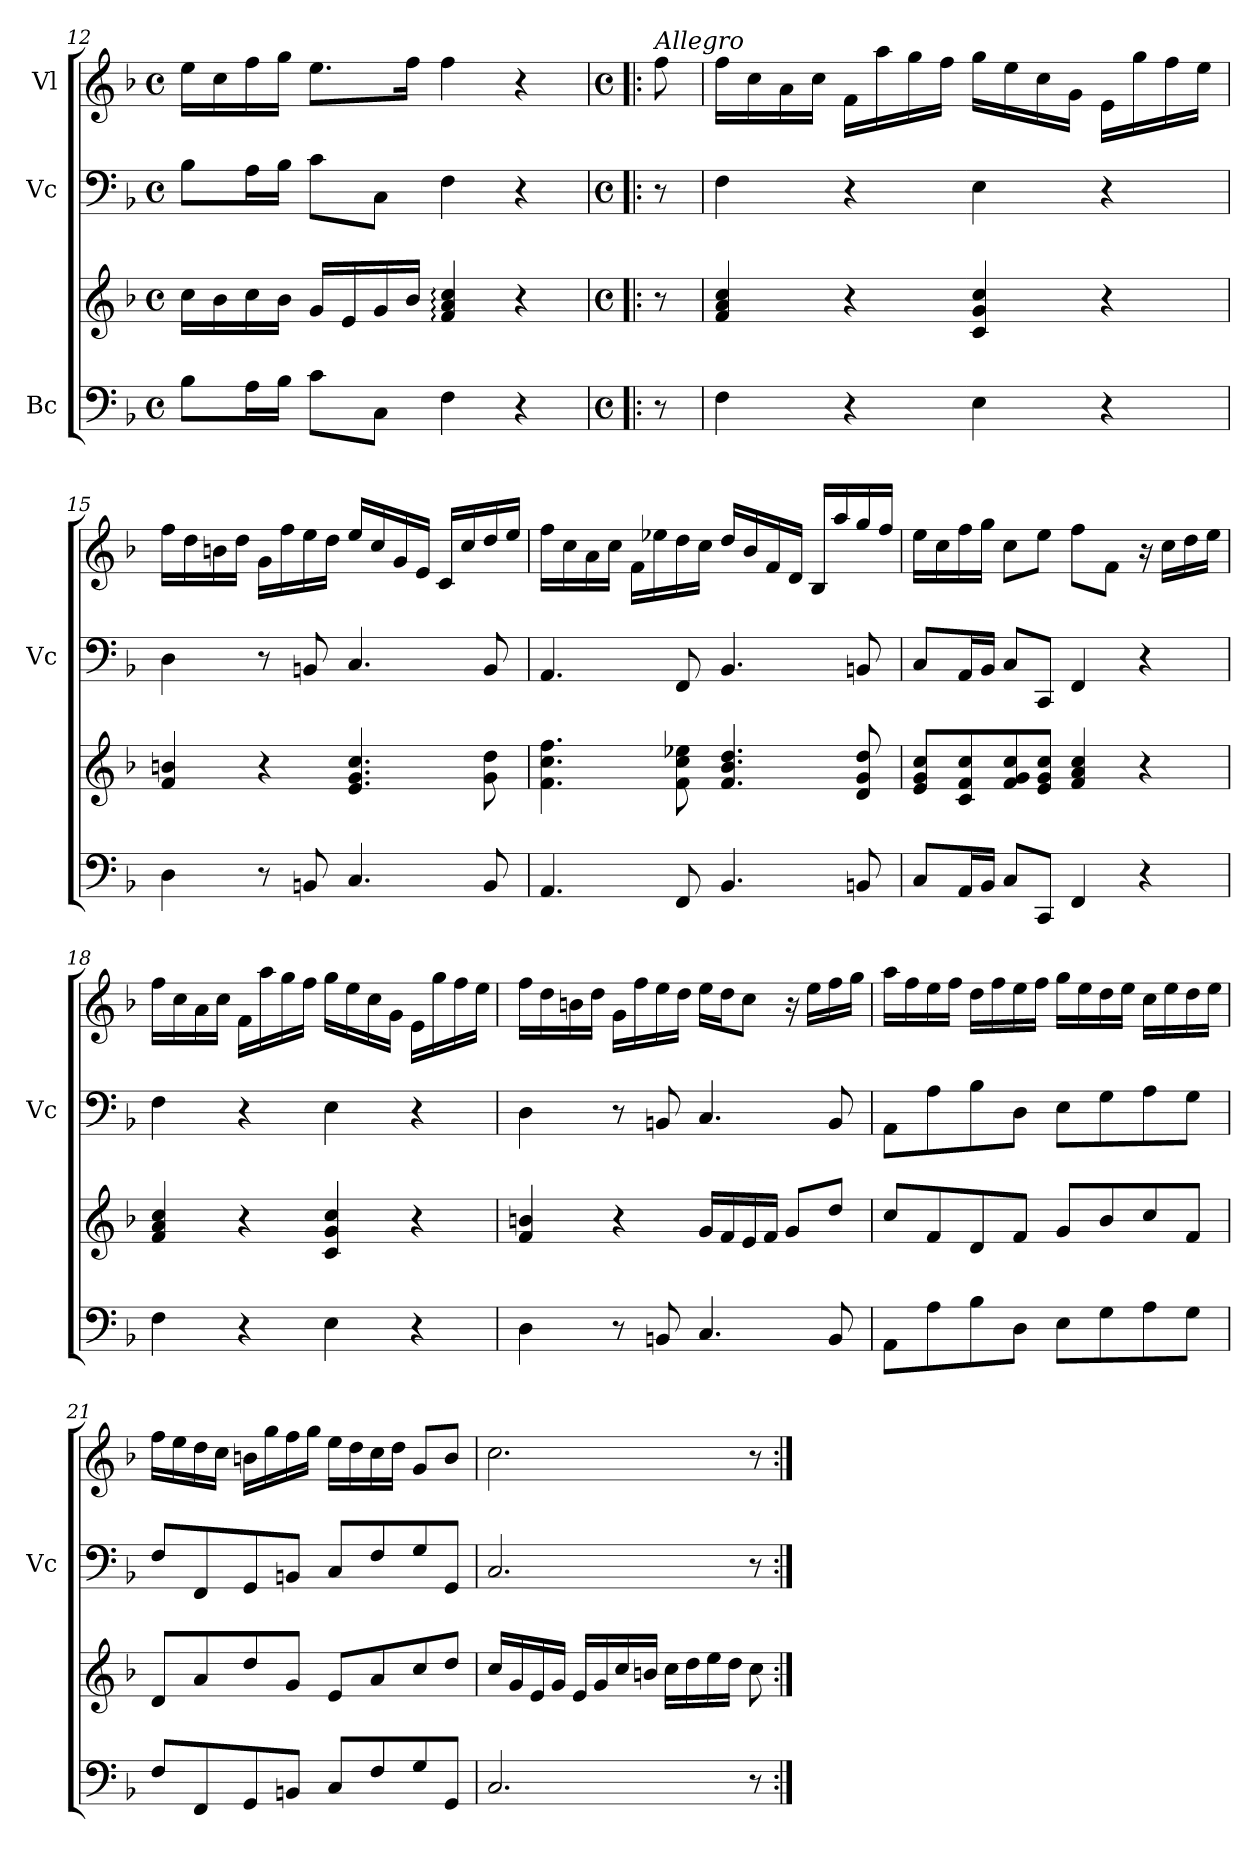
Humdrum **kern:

**kern	**kern	**kern	**kern
*part3	*part3	*part2	*part1
*staff4	*staff3	*staff2	*staff1
*I"Bc	*	*I"Vc	*I"Vl
*	*	*I'Vc	*
*clefF4	*clefG2	*clefF4	*clefG2
*k[b-]	*k[b-]	*k[b-]	*k[b-]
*M4/4	*M4/4	*M4/4	*M4/4
*met(c)	*met(c)	*met(c)	*met(c)
=12	=12	=12	=12
8B-\L	16cc\LL	8B-\L	16ee\LL
.	16b-\	.	16cc\
16A\L	16cc\	16A\L	16ff\
16B-\JJ	16b-\JJ	16B-\JJ	16gg\JJ
8c\L	16g/LL	8c\L	8.ee\L
.	16e/	.	.
8C\J	16g/	8C\J	.
.	16b-/JJ	.	16ff\Jk
4F\	4f/: 4a/: 4cc/:	4F\	4ff\
4r	4r	4r	4r
!!LO:LB:g=z
=13!|:	=13!|:	=13!|:	=13!|:
*M4/4	*M4/4	*M4/4	*M4/4
*met(c)	*met(c)	*met(c)	*met(c)
*	*	*	*MM80
!	!	!	!LO:TX:a:i:t=Allegro
8r	8r	8r	8ff\
=14	=14	=14	=14
4F\	4f/ 4a/ 4cc/	4F\	16ff\LL
.	.	.	16cc\
.	.	.	16a\
.	.	.	16cc\JJ
4r	4r	4r	16f\LL
.	.	.	16aa\
.	.	.	16gg\
.	.	.	16ff\JJ
4E\	4c/ 4g/ 4cc/	4E\	16gg\LL
.	.	.	16ee\
.	.	.	16cc\
.	.	.	16g\JJ
4r	4r	4r	16e\LL
.	.	.	16gg\
.	.	.	16ff\
.	.	.	16ee\JJ
=15	=15	=15	=15
4D\	4f/ 4bn/	4D\	16ff\LL
.	.	.	16dd\
.	.	.	16bn\
.	.	.	16dd\JJ
8r	4r	8r	16g\LL
.	.	.	16ff\
8BBn/	.	8BBn/	16ee\
.	.	.	16dd\JJ
4.C/	4.e/ 4.g/ 4.cc/	4.C/	16ee/LL
.	.	.	16cc/
.	.	.	16g/
.	.	.	16e/JJ
.	.	.	16c/LL
.	.	.	16cc/
8BB/	8g\ 8dd\	8BB/	16dd/
.	.	.	16ee/JJ
!!LO:LB:g=z
=16	=16	=16	=16
4.AA/	4.f\ 4.cc\ 4.ff\	4.AA/	16ff\LL
.	.	.	16cc\
.	.	.	16a\
.	.	.	16cc\JJ
.	.	.	16f\LL
.	.	.	16ee-X\
8FF/	8f\ 8cc\ 8ee-X\	8FF/	16dd\
.	.	.	16cc\JJ
4.BB-/	4.f/ 4.b-/ 4.dd/	4.BB-/	16dd/LL
.	.	.	16b-/
.	.	.	16f/
.	.	.	16d/JJ
.	.	.	16B-/LL
.	.	.	16aa/
8BBn/	8d/ 8g/ 8dd/	8BBn/	16gg/
.	.	.	16ff/JJ
=17	=17	=17	=17
8C/L	8e/ 8g/ 8cc/L	8C/L	16ee\LL
.	.	.	16cc\
16AA/L	8c/ 8f/ 8cc/	16AA/L	16ff\
16BB-/JJ	.	16BB-/JJ	16gg\JJ
8C/L	8f/ 8g/ 8cc/	8C/L	8cc\L
8CC/J	8e/ 8g/ 8cc/J	8CC/J	8ee\J
4FF/	4f/ 4a/ 4cc/	4FF/	8ff\L
.	.	.	8f\J
4r	4r	4r	16r
.	.	.	16cc\LL
.	.	.	16dd\
.	.	.	16ee\JJ
=18	=18	=18	=18
4F\	4f/ 4a/ 4cc/	4F\	16ff\LL
.	.	.	16cc\
.	.	.	16a\
.	.	.	16cc\JJ
4r	4r	4r	16f\LL
.	.	.	16aa\
.	.	.	16gg\
.	.	.	16ff\JJ
4E\	4c/ 4g/ 4cc/	4E\	16gg\LL
.	.	.	16ee\
.	.	.	16cc\
.	.	.	16g\JJ
4r	4r	4r	16e\LL
.	.	.	16gg\
.	.	.	16ff\
.	.	.	16ee\JJ
!!LO:PB:g=z
=19	=19	=19	=19
4D\	4f/ 4bn/	4D\	16ff\LL
.	.	.	16dd\
.	.	.	16bn\
.	.	.	16dd\JJ
8r	4r	8r	16g\LL
.	.	.	16ff\
8BBn/	.	8BBn/	16ee\
.	.	.	16dd\JJ
4.C/	16g/LL	4.C/	16ee\LL
.	16f/	.	16dd\J
.	16e/	.	8cc\J
.	16f/JJ	.	.
.	8g/L	.	16r
.	.	.	16ee\LL
8BB/	8dd/J	8BB/	16ff\
.	.	.	16gg\JJ
=20	=20	=20	=20
8AA\L	8cc/L	8AA\L	16aa\LL
.	.	.	16ff\
8A\	8f/	8A\	16ee\
.	.	.	16ff\JJ
8B-\	8d/	8B-\	16dd\LL
.	.	.	16ff\
8D\J	8f/J	8D\J	16ee\
.	.	.	16ff\JJ
8E\L	8g/L	8E\L	16gg\LL
.	.	.	16ee\
8G\	8b-/	8G\	16dd\
.	.	.	16ee\JJ
8A\	8cc/	8A\	16cc\LL
.	.	.	16ee\
8G\J	8f/J	8G\J	16dd\
.	.	.	16ee\JJ
!!LO:LB:g=z
=21	=21	=21	=21
8F/L	8d/L	8F/L	16ff\LL
.	.	.	16ee\
8FF/	8a/	8FF/	16dd\
.	.	.	16cc\JJ
8GG/	8dd/	8GG/	16bn\LL
.	.	.	16gg\
8BBn/J	8g/J	8BBn/J	16ff\
.	.	.	16gg\JJ
8C/L	8e/L	8C/L	16ee\LL
.	.	.	16dd\
8F/	8a/	8F/	16cc\
.	.	.	16dd\JJ
8G/	8cc/	8G/	8g/L
8GG/J	8dd/J	8GG/J	8b/J
=22	=22	=22	=22
2.C/	16cc/LL	2.C/	2.cc\
.	16g/	.	.
.	16e/	.	.
.	16g/JJ	.	.
.	16e/LL	.	.
.	16g/	.	.
.	16cc/	.	.
.	16bn/JJ	.	.
.	16cc\LL	.	.
.	16dd\	.	.
.	16ee\	.	.
.	16dd\JJ	.	.
8r	8cc\	8r	8r
=:|!	=:|!	=:|!	=:|!
*-	*-	*-	*-
